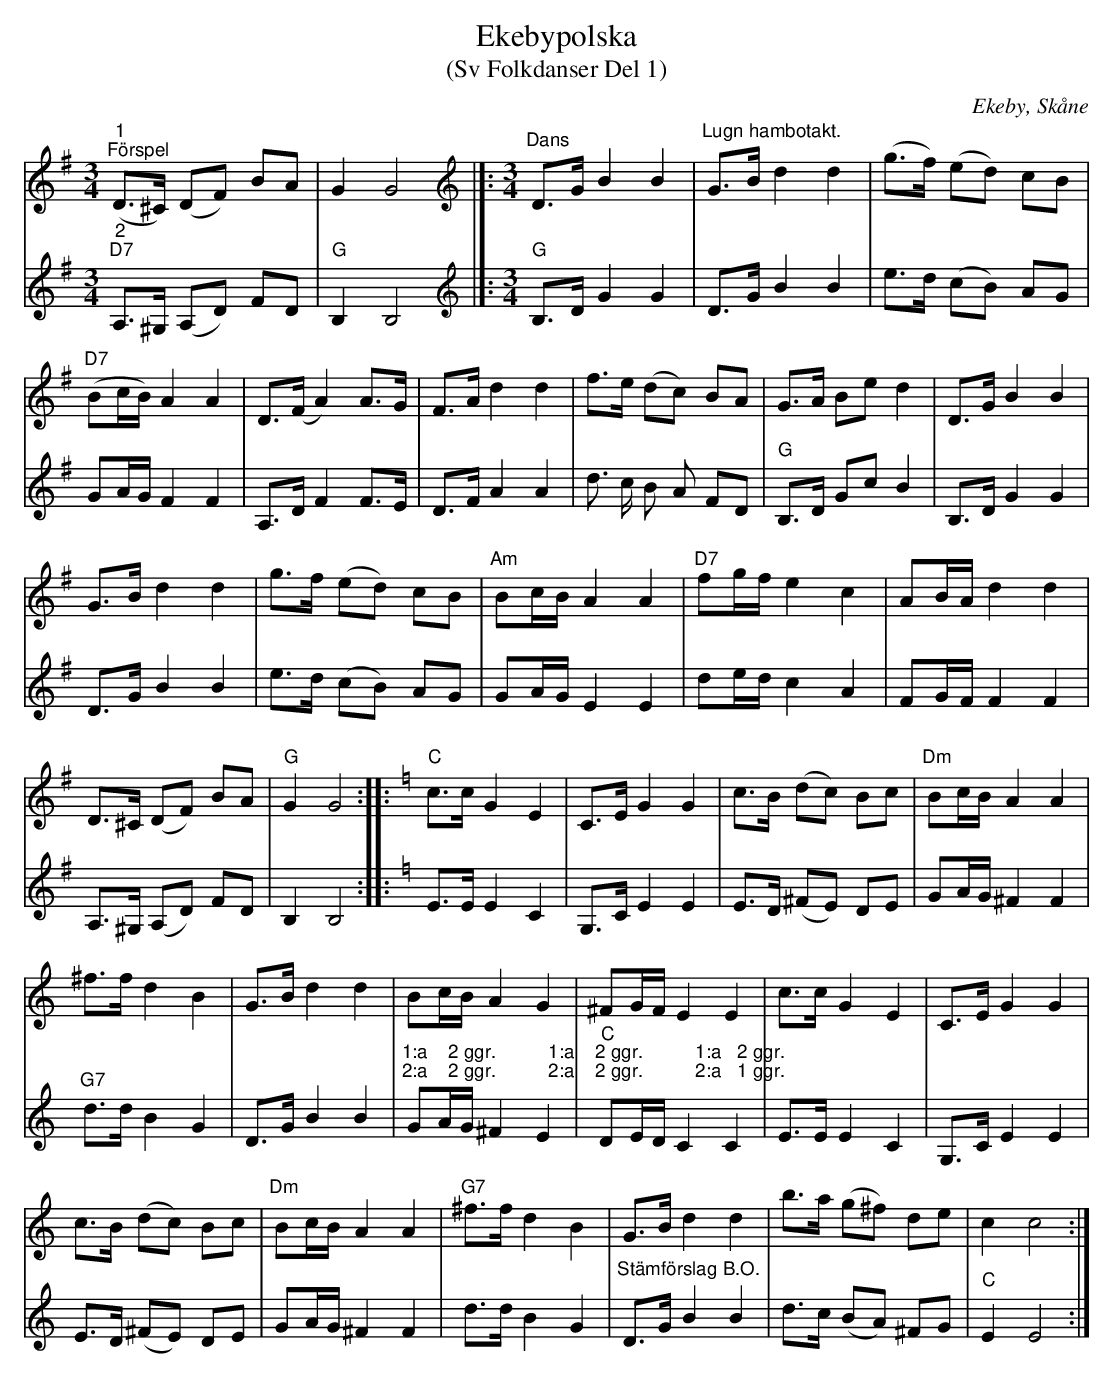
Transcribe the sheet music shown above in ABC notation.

X:1
T:Ekebypolska
T:(Sv Folkdanser Del 1)
O:Ekeby, Skåne
L:1/8
M:3/4
K:G
V:1
"^1""^Förspel" (D>^C) (DF) BA | G2 G4 |]:[K:G][M:3/4][K:treble]"^Dans" D>G B2 B2 | "^Lugn hambotakt." G>B d2 d2 | (g>f) (ed) cB |
"D7" (Bc/B/) A2 A2 | D>(F A2) A>G | F>A d2 d2 | f>e (dc) BA | G>A Be d2 | D>G B2 B2 |
G>B d2 d2 | g>f (ed) cB |"Am" Bc/B/ A2 A2 |"D7" fg/f/ e2 c2 | AB/A/ d2 d2 |
D>^C (DF) BA |"G" G2 G4 ::[K:C]"C" c>c G2 E2 | C>E G2 G2 | c>B (dc) Bc |"Dm" Bc/B/ A2 A2 |
^f>f d2 B2 | G>B d2 d2 | Bc/B/ A2 G2 | ^FG/F/ E2 E2 | c>c G2 E2 | C>E G2 G2 |
c>B (dc) Bc | "Dm" Bc/B/ A2 A2 |"G7" ^f>f d2 B2 | G>B d2 d2 | b>a (g^f) de | c2 c4 :|
V:2
"^2""D7" A,>^G, (A,D) FD |"G" B,2 B,4 |]:[K:G][M:3/4][K:treble]"G" B,>D G2 G2 | D>G B2 B2 |
e>d (cB) AG | GA/G/ F2 F2 | A,>D F2 F>E | D>F A2 A2 | d3/2 c/ B A FD |"G" B,>D Gc B2 |
B,>D G2 G2 | D>G B2 B2 | e>d (cB) AG | GA/G/ E2 E2 | de/d/ c2 A2 | FG/F/ F2 F2 | A,>^G, (A,D) FD |
B,2 B,4 ::[K:C] E>E E2 C2 | G,>C E2 E2 | E>D (^FE) DE | GA/G/ ^F2 F2 |"G7" d>d B2 G2 |
D>G B2 B2 | "^1:a    2 ggr.          1:a    2 ggr.          1:a   2 ggr.""^2:a    2 ggr.          2:a    2 ggr.          2:a   1 ggr." GA/G/ ^F2 E2 |"C" DE/D/ C2 C2 |  E>E E2 C2 | G,>C E2 E2 |
E>D (^FE) DE | GA/G/ ^F2 F2 | d>d B2 G2 |"^Stämförslag B.O." D>G B2 B2 | d>c (BA) ^FG | "C" E2 E4 :|
